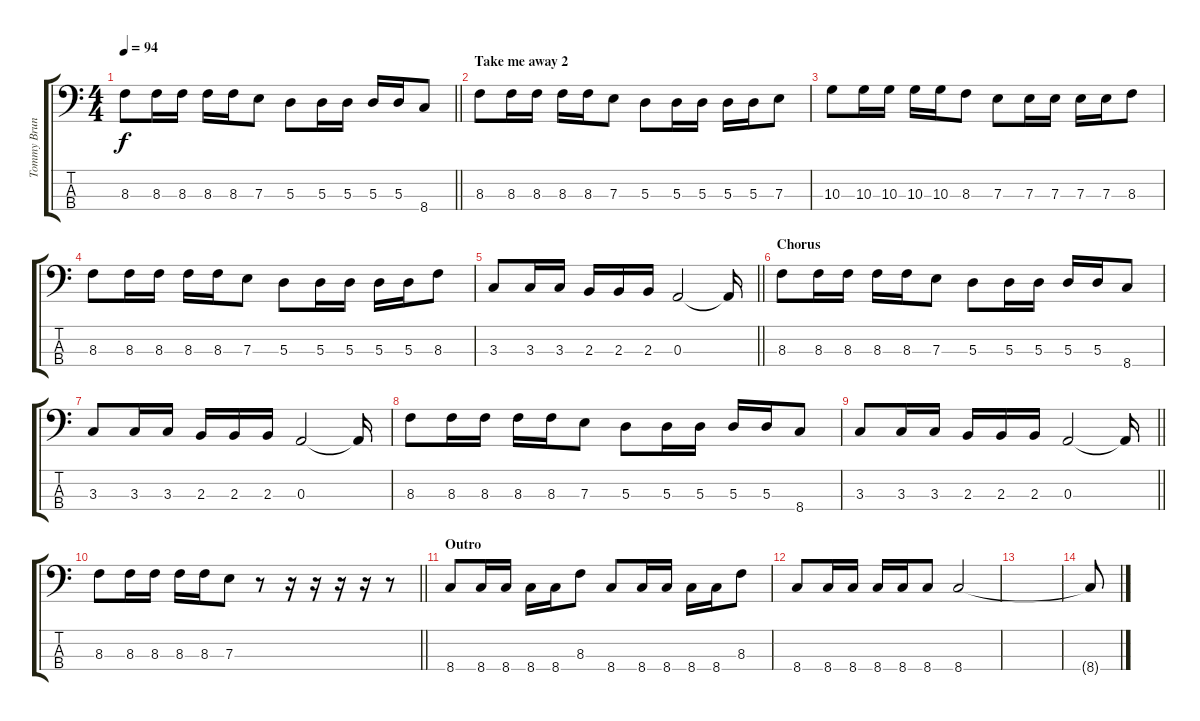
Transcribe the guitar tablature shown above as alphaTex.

\track ("Tommy Brunette" "Tommy Brun") {instrument electricbasspick}
\staff {score tabs}
\tuning (G2 D2 A1 E1) {hide}
\ts (4 4)
\tempo 94
\clef f4
\barLineRight lightlight
\ks c
8.3.8{dy f} 8.3.16 8.3.16 8.3.16 8.3.16 7.3.8 5.3.8 5.3.16 5.3.16 5.3.16 5.3.16 8.4.8 |
\section ("" "Take me away 2")
8.3.8 8.3.16 8.3.16 8.3.16 8.3.16 7.3.8 5.3.8 5.3.16 5.3.16 5.3.16 5.3.16 7.3.8 |
10.3.8 10.3.16 10.3.16 10.3.16 10.3.16 8.3.8 7.3.8 7.3.16 7.3.16 7.3.16 7.3.16 8.3.8 |
8.3.8 8.3.16 8.3.16 8.3.16 8.3.16 7.3.8 5.3.8 5.3.16 5.3.16 5.3.16 5.3.16 8.3.8 |
\barLineRight lightlight
3.3.8 3.3.16 3.3.16 2.3.16 2.3.16 2.3.16 0.3.2 0.3{t}.16 |
\section ("" "Chorus")
8.3.8 8.3.16 8.3.16 8.3.16 8.3.16 7.3.8 5.3.8 5.3.16 5.3.16 5.3.16 5.3.16 8.4.8 |
3.3.8 3.3.16 3.3.16 2.3.16 2.3.16 2.3.16 0.3.2 0.3{t}.16 |
8.3.8 8.3.16 8.3.16 8.3.16 8.3.16 7.3.8 5.3.8 5.3.16 5.3.16 5.3.16 5.3.16 8.4.8 |
\barLineRight lightlight
3.3.8 3.3.16 3.3.16 2.3.16 2.3.16 2.3.16 0.3.2 0.3{t}.16 |
\barLineRight lightlight
8.3.8 8.3.16 8.3.16 8.3.16 8.3.16 7.3.8 r.8 r.16 r.16 r.16 r.16 r.8 |
\section ("" "Outro")
8.4.8 8.4.16 8.4.16 8.4.16 8.4.16 8.3.8 8.4.8 8.4.16 8.4.16 8.4.16 8.4.16 8.3.8 |
8.4.8 8.4.16 8.4.16 8.4.16 8.4.16 8.4.8 8.4.2 |
|
8.4{t}.8
